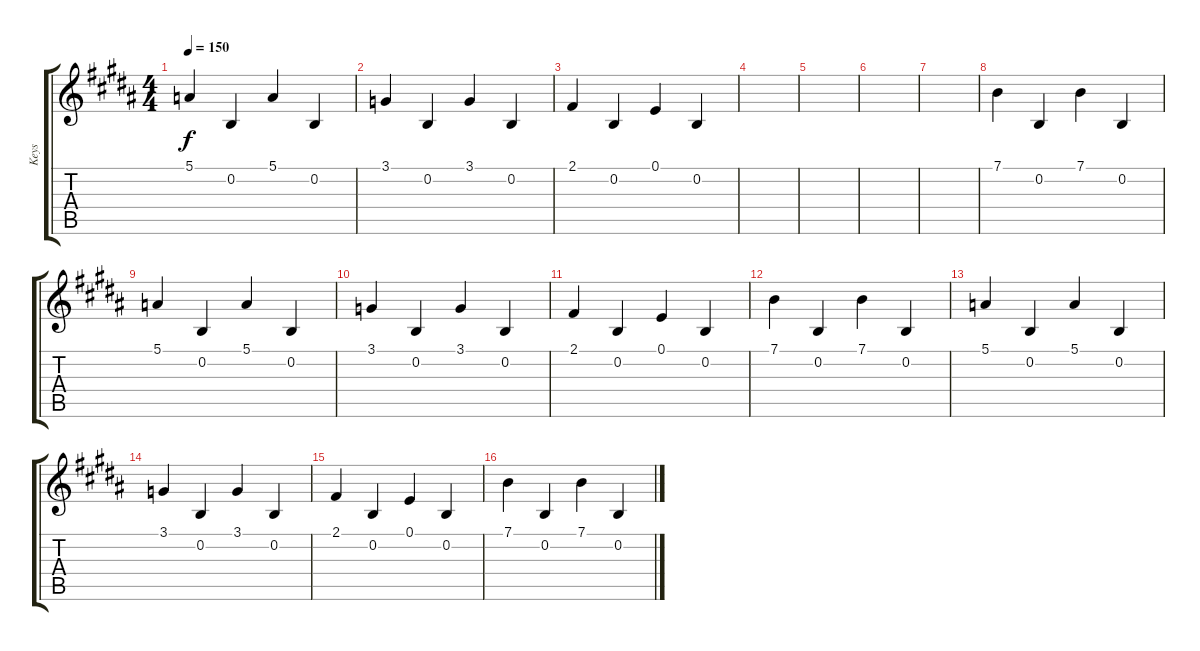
\track ("Keys" "Keys") {instrument orchestralharp}
\staff {score tabs}
\tuning (E4 B3 G3 D3 A2 E2) {hide}
\ts (4 4)
\tempo 150
\clef g2
\ks b
5.1.4{dy f} 0.2.4 5.1.4 0.2.4 |
3.1.4 0.2.4 3.1.4 0.2.4 |
2.1.4 0.2.4 0.1.4 0.2.4 |
|
|
|
|
7.1.4{instrument orchestralharp} 0.2.4 7.1.4 0.2.4 |
5.1.4 0.2.4 5.1.4 0.2.4 |
3.1.4 0.2.4 3.1.4 0.2.4 |
2.1.4 0.2.4 0.1.4 0.2.4 |
7.1.4{instrument orchestralharp} 0.2.4 7.1.4 0.2.4 |
5.1.4 0.2.4 5.1.4 0.2.4 |
3.1.4 0.2.4 3.1.4 0.2.4 |
2.1.4 0.2.4 0.1.4 0.2.4 |
7.1.4{instrument orchestralharp} 0.2.4 7.1.4 0.2.4
